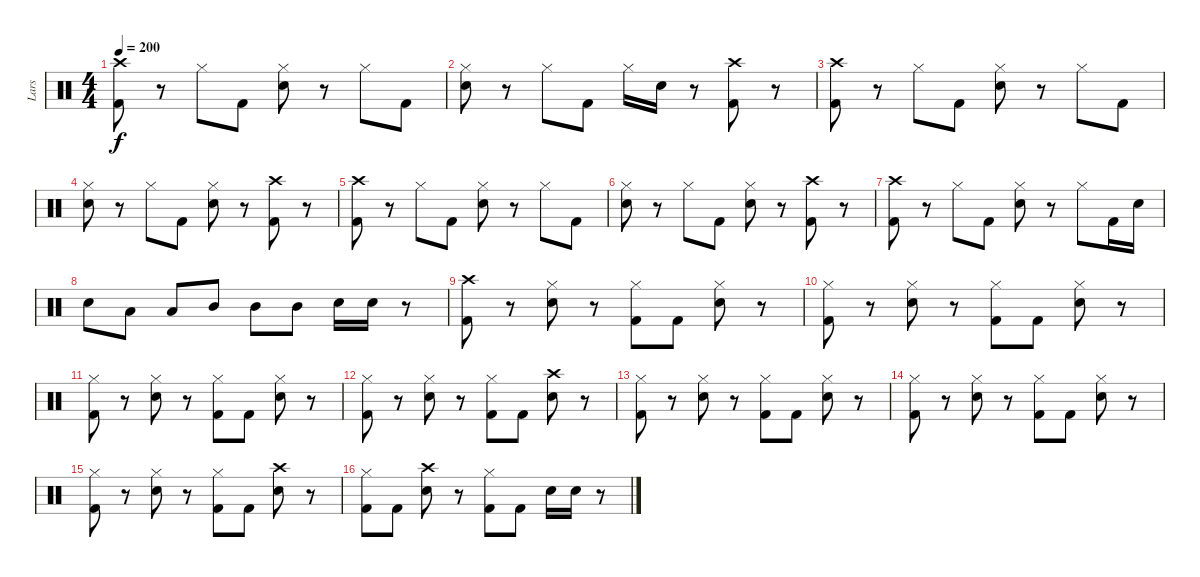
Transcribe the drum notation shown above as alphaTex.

\track ("Lars" "Lars") {instrument percussion}
\staff {score}
\articulation defaults
\ts (4 4)
\tempo 200
\clef neutral
\ks c
("Kick (hit) 2" "Crash high (hit)").8{dy f} r.8 "Hi-Hat (closed)".8 "Kick (hit) 2".8 ("Snare (hit) 2" "Hi-Hat (closed)").8 r.8 "Hi-Hat (closed)".8 "Kick (hit) 2".8 |
("Hi-Hat (closed)" "Snare (hit) 2").8 r.8 "Hi-Hat (closed)".8 "Kick (hit) 2".8 "Hi-Hat (closed)".16 "Snare (hit) 2".16 r.8 ("Crash high (hit)" "Kick (hit) 2").8 r.8 |
("Kick (hit) 2" "Crash high (hit)").8 r.8 "Hi-Hat (closed)".8 "Kick (hit) 2".8 ("Snare (hit) 2" "Hi-Hat (closed)").8 r.8 "Hi-Hat (closed)".8 "Kick (hit) 2".8 |
("Hi-Hat (closed)" "Snare (hit) 2").8 r.8 "Hi-Hat (closed)".8 "Kick (hit) 2".8 ("Snare (hit) 2" "Hi-Hat (closed)").8 r.8 ("Crash high (hit)" "Kick (hit) 2").8 r.8 |
("Kick (hit) 2" "Crash high (hit)").8 r.8 "Hi-Hat (closed)".8 "Kick (hit) 2".8 ("Snare (hit) 2" "Hi-Hat (closed)").8 r.8 "Hi-Hat (closed)".8 "Kick (hit) 2".8 |
("Hi-Hat (closed)" "Snare (hit) 2").8 r.8 "Hi-Hat (closed)".8 "Kick (hit) 2".8 ("Snare (hit) 2" "Hi-Hat (closed)").8 r.8 ("Crash high (hit)" "Kick (hit) 2").8 r.8 |
("Kick (hit) 2" "Crash high (hit)").8 r.8 "Hi-Hat (closed)".8 "Kick (hit) 2".8 ("Snare (hit) 2" "Hi-Hat (closed)").8 r.8 "Hi-Hat (closed)".8 "Kick (hit) 2".16 "Snare (hit) 2".16 |
"Snare (hit) 2".8 "Low Tom (hit)".8 "Low Tom (hit)".8 "Mid Tom (hit)".8 "Mid Tom (hit)".8 "Mid Tom (hit)".8 "Snare (hit) 2".16 "Snare (hit) 2".16 r.8 |
("Kick (hit) 2" "Crash high (hit)").8 r.8 ("Hi-Hat (closed)" "Snare (hit) 2").8 r.8 ("Kick (hit) 2" "Hi-Hat (closed)").8 "Kick (hit) 2".8 ("Snare (hit) 2" "Hi-Hat (closed)").8 r.8 |
("Kick (hit) 2" "Hi-Hat (closed)").8 r.8 ("Snare (hit) 2" "Hi-Hat (closed)").8 r.8 ("Kick (hit) 2" "Hi-Hat (closed)").8 "Kick (hit) 2".8 ("Snare (hit) 2" "Hi-Hat (closed)").8 r.8 |
("Kick (hit) 2" "Hi-Hat (closed)").8 r.8 ("Snare (hit) 2" "Hi-Hat (closed)").8 r.8 ("Kick (hit) 2" "Hi-Hat (closed)").8 "Kick (hit) 2".8 ("Snare (hit) 2" "Hi-Hat (closed)").8 r.8 |
("Kick (hit) 2" "Hi-Hat (closed)").8 r.8 ("Snare (hit) 2" "Hi-Hat (closed)").8 r.8 ("Kick (hit) 2" "Hi-Hat (closed)").8 "Kick (hit) 2".8 ("Crash high (hit)" "Snare (hit) 2").8 r.8 |
("Kick (hit) 2" "Hi-Hat (closed)").8 r.8 ("Snare (hit) 2" "Hi-Hat (closed)").8 r.8 ("Kick (hit) 2" "Hi-Hat (closed)").8 "Kick (hit) 2".8 ("Snare (hit) 2" "Hi-Hat (closed)").8 r.8 |
("Kick (hit) 2" "Hi-Hat (closed)").8 r.8 ("Snare (hit) 2" "Hi-Hat (closed)").8 r.8 ("Kick (hit) 2" "Hi-Hat (closed)").8 "Kick (hit) 2".8 ("Snare (hit) 2" "Hi-Hat (closed)").8 r.8 |
("Kick (hit) 2" "Hi-Hat (closed)").8 r.8 ("Snare (hit) 2" "Hi-Hat (closed)").8 r.8 ("Kick (hit) 2" "Hi-Hat (closed)").8 "Kick (hit) 2".8 ("Crash high (hit)" "Snare (hit) 2").8 r.8 |
("Kick (hit) 2" "Hi-Hat (closed)").8 "Kick (hit) 2".8 ("Crash high (hit)" "Snare (hit) 2").8 r.8 ("Kick (hit) 2" "Hi-Hat (closed)").8 "Kick (hit) 2".8 "Snare (hit) 2".16 "Snare (hit) 2".16 r.8
